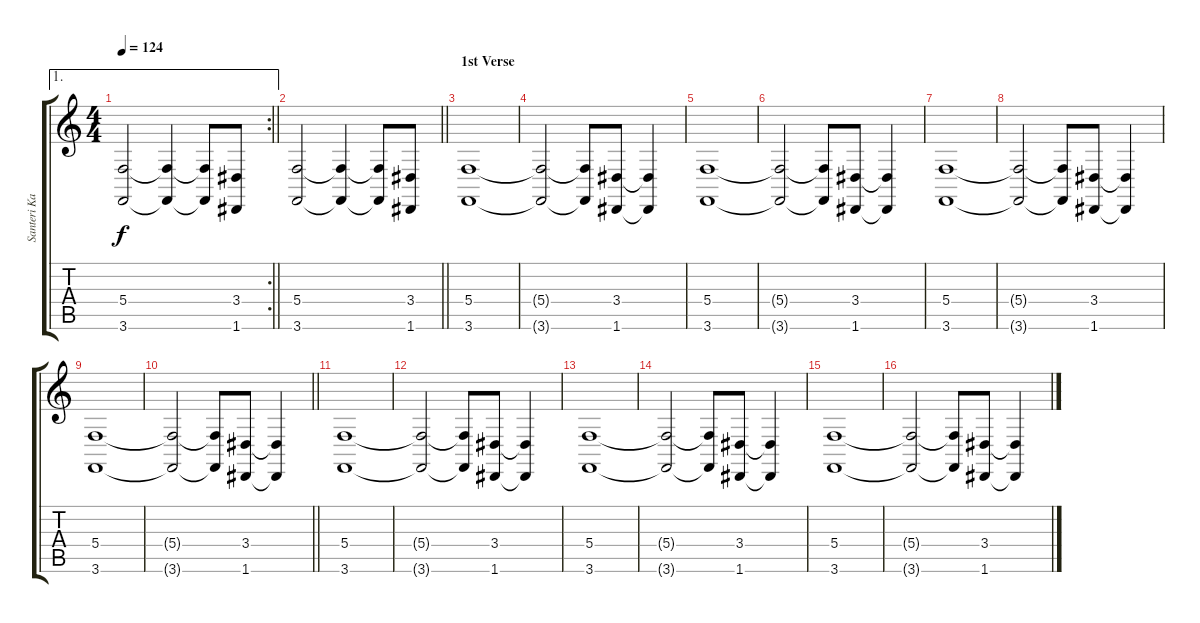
\track ("Santeri Kallio" "Santeri Ka") {instrument synthstrings1}
\staff {score tabs}
\tuning (D4 A3 F3 C3 G2 D2) {hide}
\ae 1
\rc 2
\ts (4 4)
\tempo 124
\clef g2
\barLineRight lightlight
\ks c
(5.4 3.6).2{dy f} (5.4{t} 3.6{t}).4 (5.4{t} 3.6{t}).8 (3.4 1.6).8 |
\barLineRight lightlight
(5.4 3.6).2 (5.4{t} 3.6{t}).4 (5.4{t} 3.6{t}).8 (3.4 1.6).8 |
\section ("" "1st Verse")
(5.4 3.6).1 |
(5.4{t} 3.6{t}).2 (5.4{t} 3.6{t}).8 (3.4 1.6).8 (3.4{t} 1.6{t}).4 |
(5.4 3.6).1 |
(5.4{t} 3.6{t}).2 (5.4{t} 3.6{t}).8 (3.4 1.6).8 (3.4{t} 1.6{t}).4 |
(5.4 3.6).1 |
(5.4{t} 3.6{t}).2 (5.4{t} 3.6{t}).8 (3.4 1.6).8 (3.4{t} 1.6{t}).4 |
(5.4 3.6).1 |
\barLineRight lightlight
(5.4{t} 3.6{t}).2 (5.4{t} 3.6{t}).8 (3.4 1.6).8 (3.4{t} 1.6{t}).4 |
(5.4 3.6).1 |
(5.4{t} 3.6{t}).2 (5.4{t} 3.6{t}).8 (3.4 1.6).8 (3.4{t} 1.6{t}).4 |
(5.4 3.6).1 |
(5.4{t} 3.6{t}).2 (5.4{t} 3.6{t}).8 (3.4 1.6).8 (3.4{t} 1.6{t}).4 |
(5.4 3.6).1 |
(5.4{t} 3.6{t}).2 (5.4{t} 3.6{t}).8 (3.4 1.6).8 (3.4{t} 1.6{t}).4
